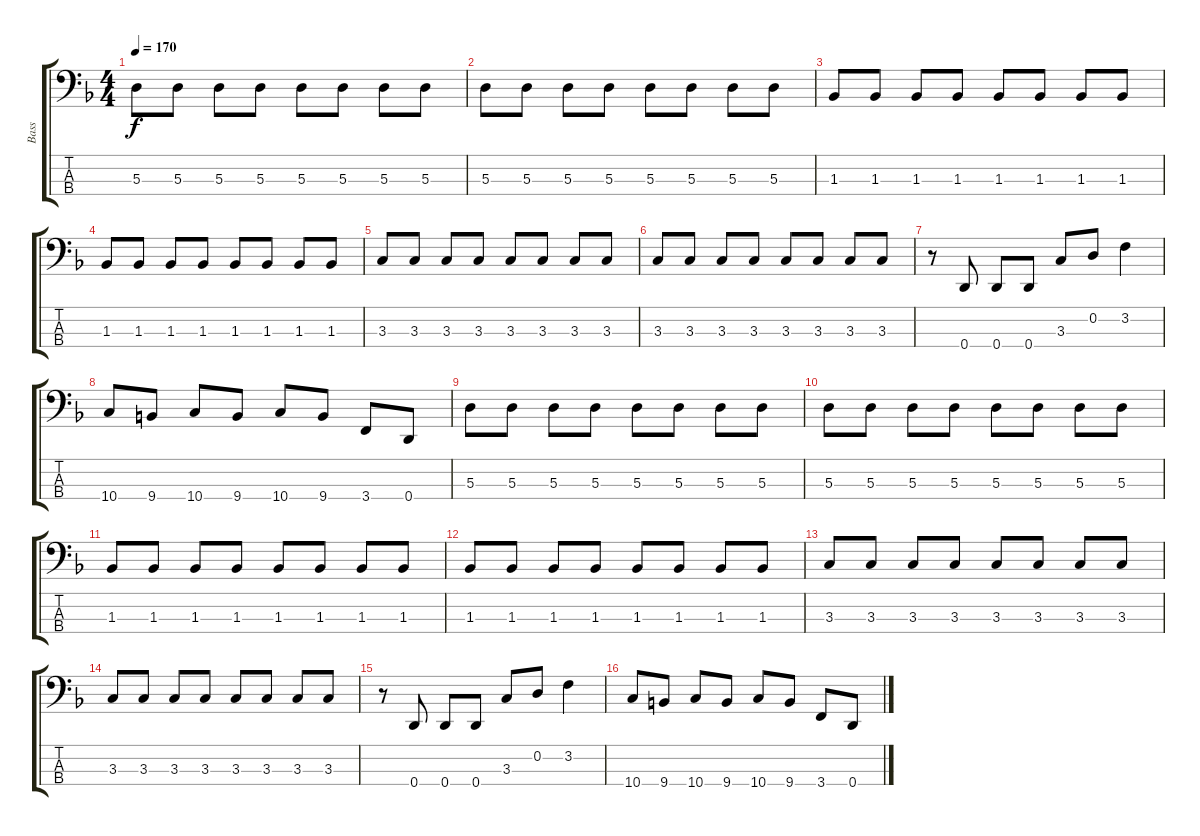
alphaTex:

\track ("Bass" "Bass") {instrument electricbassfinger}
\staff {score tabs}
\tuning (G2 D2 A1 D1) {hide}
\ts (4 4)
\tempo 170
\clef f4
\ks dminor
5.3.8{dy f} 5.3.8 5.3.8 5.3.8 5.3.8 5.3.8 5.3.8 5.3.8 |
5.3.8 5.3.8 5.3.8 5.3.8 5.3.8 5.3.8 5.3.8 5.3.8 |
1.3.8 1.3.8 1.3.8 1.3.8 1.3.8 1.3.8 1.3.8 1.3.8 |
1.3.8 1.3.8 1.3.8 1.3.8 1.3.8 1.3.8 1.3.8 1.3.8 |
3.3.8 3.3.8 3.3.8 3.3.8 3.3.8 3.3.8 3.3.8 3.3.8 |
3.3.8 3.3.8 3.3.8 3.3.8 3.3.8 3.3.8 3.3.8 3.3.8 |
r.8 0.4.8 0.4.8 0.4.8 3.3.8 0.2.8 3.2.4 |
10.4.8 9.4.8 10.4.8 9.4.8 10.4.8 9.4.8 3.4.8 0.4.8 |
5.3.8 5.3.8 5.3.8 5.3.8 5.3.8 5.3.8 5.3.8 5.3.8 |
5.3.8 5.3.8 5.3.8 5.3.8 5.3.8 5.3.8 5.3.8 5.3.8 |
1.3.8 1.3.8 1.3.8 1.3.8 1.3.8 1.3.8 1.3.8 1.3.8 |
1.3.8 1.3.8 1.3.8 1.3.8 1.3.8 1.3.8 1.3.8 1.3.8 |
3.3.8 3.3.8 3.3.8 3.3.8 3.3.8 3.3.8 3.3.8 3.3.8 |
3.3.8 3.3.8 3.3.8 3.3.8 3.3.8 3.3.8 3.3.8 3.3.8 |
r.8 0.4.8 0.4.8 0.4.8 3.3.8 0.2.8 3.2.4 |
10.4.8 9.4.8 10.4.8 9.4.8 10.4.8 9.4.8 3.4.8 0.4.8
